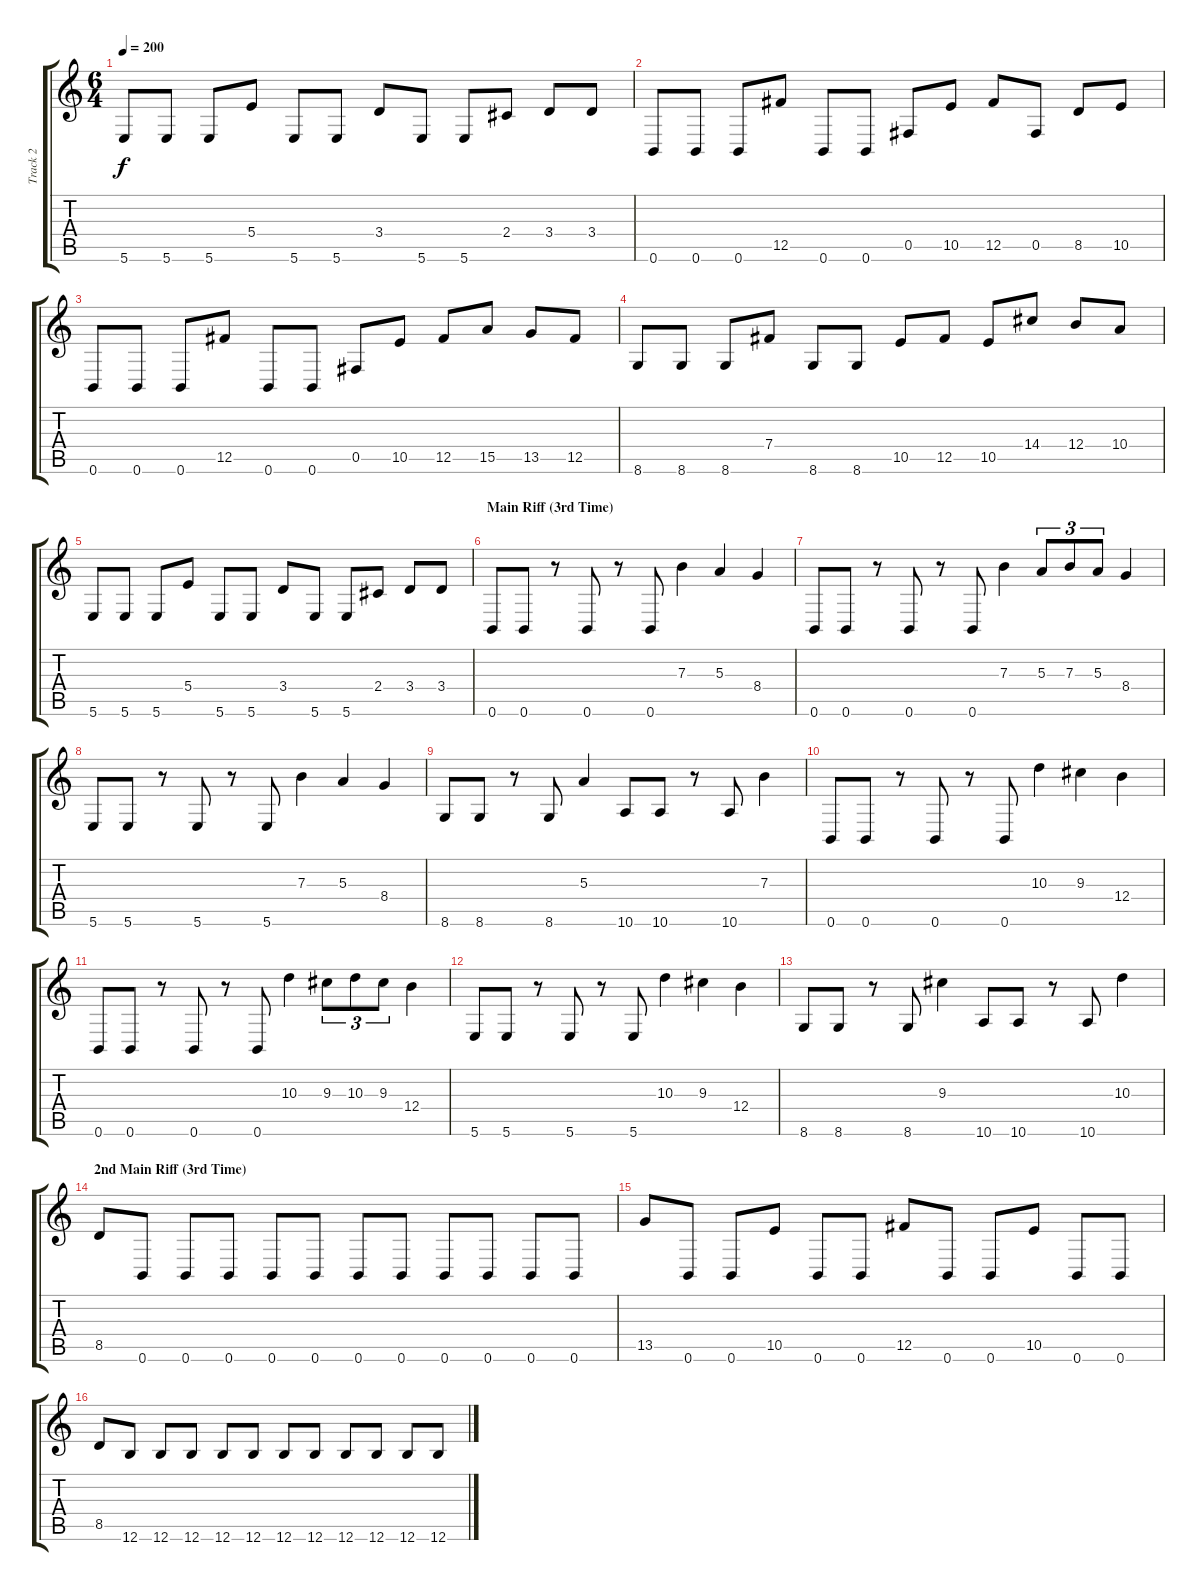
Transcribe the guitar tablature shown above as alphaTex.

\track ("Track 2" "Track 2") {instrument distortionguitar}
\staff {score tabs}
\tuning (Db4 Ab3 E3 B2 Gb2 B1) {hide}
\ts (6 4)
\tempo 200
\clef g2
\ks c
5.6.8{dy f} 5.6.8 5.6.8 5.4.8 5.6.8 5.6.8 3.4.8 5.6.8 5.6.8 2.4.8 3.4.8 3.4.8 |
0.6.8 0.6.8 0.6.8 12.5.8 0.6.8 0.6.8 0.5.8 10.5.8 12.5.8 0.5.8 8.5.8 10.5.8 |
0.6.8 0.6.8 0.6.8 12.5.8 0.6.8 0.6.8 0.5.8 10.5.8 12.5.8 15.5.8 13.5.8 12.5.8 |
8.6.8 8.6.8 8.6.8 7.4.8 8.6.8 8.6.8 10.5.8 12.5.8 10.5.8 14.4.8 12.4.8 10.4.8 |
5.6.8 5.6.8 5.6.8 5.4.8 5.6.8 5.6.8 3.4.8 5.6.8 5.6.8 2.4.8 3.4.8 3.4.8 |
\section ("" "Main Riff (3rd Time)")
0.6.8 0.6.8 r.8 0.6.8 r.8 0.6.8 7.3.4 5.3.4 8.4.4 |
0.6.8 0.6.8 r.8 0.6.8 r.8 0.6.8 7.3.4 5.3.8{tu (3 2)} 7.3.8{tu (3 2)} 5.3.8{tu (3 2)} 8.4.4 |
5.6.8 5.6.8 r.8 5.6.8 r.8 5.6.8 7.3.4 5.3.4 8.4.4 |
8.6.8 8.6.8 r.8 8.6.8 5.3.4 10.6.8 10.6.8 r.8 10.6.8 7.3.4 |
0.6.8 0.6.8 r.8 0.6.8 r.8 0.6.8 10.3.4 9.3.4 12.4.4 |
0.6.8 0.6.8 r.8 0.6.8 r.8 0.6.8 10.3.4 9.3.8{tu (3 2)} 10.3.8{tu (3 2)} 9.3.8{tu (3 2)} 12.4.4 |
5.6.8 5.6.8 r.8 5.6.8 r.8 5.6.8 10.3.4 9.3.4 12.4.4 |
8.6.8 8.6.8 r.8 8.6.8 9.3.4 10.6.8 10.6.8 r.8 10.6.8 10.3.4 |
\section ("" "2nd Main Riff (3rd Time)")
8.5.8 0.6.8 0.6.8 0.6.8 0.6.8 0.6.8 0.6.8 0.6.8 0.6.8 0.6.8 0.6.8 0.6.8 |
13.5.8 0.6.8 0.6.8 10.5.8 0.6.8 0.6.8 12.5.8 0.6.8 0.6.8 10.5.8 0.6.8 0.6.8 |
8.5.8 12.6.8 12.6.8 12.6.8 12.6.8 12.6.8 12.6.8 12.6.8 12.6.8 12.6.8 12.6.8 12.6.8
